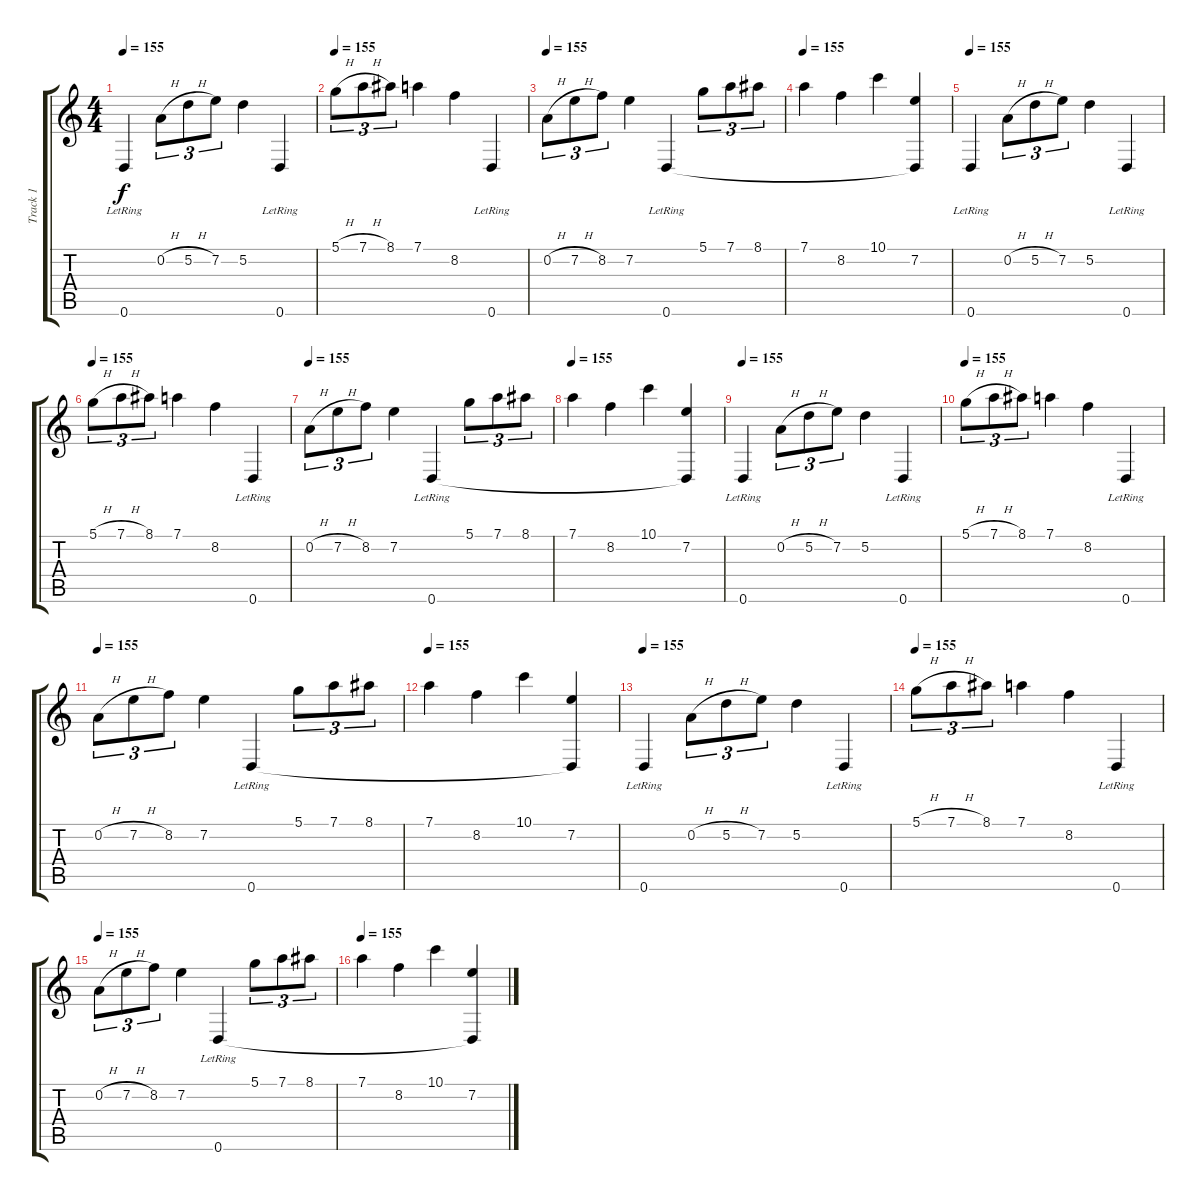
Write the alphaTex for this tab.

\track ("Track 1" "Track 1") {instrument electricguitarclean}
\staff {score tabs}
\tuning (D4 A3 F3 C3 G2 D2) {hide}
\ts (4 4)
\tempo 155
\clef g2
\ks c
0.6{lr}.4{dy f} 0.2{h}.8{tu (3 2)} 5.2{h}.8{tu (3 2)} 7.2.8{tu (3 2)} 5.2.4 0.6{lr}.4 |
\tempo 155
5.1{h}.8{tu (3 2)} 7.1{h}.8{tu (3 2)} 8.1.8{tu (3 2)} 7.1.4 8.2.4 0.6{lr}.4 |
\tempo 155
0.2{h}.8{tu (3 2)} 7.2{h}.8{tu (3 2)} 8.2.8{tu (3 2)} 7.2.4 0.6{lr}.4 5.1.8{tu (3 2)} 7.1.8{tu (3 2)} 8.1.8{tu (3 2)} |
\tempo 155
7.1.4 8.2.4 10.1.4 (7.2 0.6{t}).4 |
\tempo 155
0.6{lr}.4 0.2{h}.8{tu (3 2)} 5.2{h}.8{tu (3 2)} 7.2.8{tu (3 2)} 5.2.4 0.6{lr}.4 |
\tempo 155
5.1{h}.8{tu (3 2)} 7.1{h}.8{tu (3 2)} 8.1.8{tu (3 2)} 7.1.4 8.2.4 0.6{lr}.4 |
\tempo 155
0.2{h}.8{tu (3 2)} 7.2{h}.8{tu (3 2)} 8.2.8{tu (3 2)} 7.2.4 0.6{lr}.4 5.1.8{tu (3 2)} 7.1.8{tu (3 2)} 8.1.8{tu (3 2)} |
\tempo 155
7.1.4 8.2.4 10.1.4 (7.2 0.6{t}).4 |
\tempo 155
0.6{lr}.4 0.2{h}.8{tu (3 2)} 5.2{h}.8{tu (3 2)} 7.2.8{tu (3 2)} 5.2.4 0.6{lr}.4 |
\tempo 155
5.1{h}.8{tu (3 2)} 7.1{h}.8{tu (3 2)} 8.1.8{tu (3 2)} 7.1.4 8.2.4 0.6{lr}.4 |
\tempo 155
0.2{h}.8{tu (3 2)} 7.2{h}.8{tu (3 2)} 8.2.8{tu (3 2)} 7.2.4 0.6{lr}.4 5.1.8{tu (3 2)} 7.1.8{tu (3 2)} 8.1.8{tu (3 2)} |
\tempo 155
7.1.4 8.2.4 10.1.4 (7.2 0.6{t}).4 |
\tempo 155
0.6{lr}.4 0.2{h}.8{tu (3 2)} 5.2{h}.8{tu (3 2)} 7.2.8{tu (3 2)} 5.2.4 0.6{lr}.4 |
\tempo 155
5.1{h}.8{tu (3 2)} 7.1{h}.8{tu (3 2)} 8.1.8{tu (3 2)} 7.1.4 8.2.4 0.6{lr}.4 |
\tempo 155
0.2{h}.8{tu (3 2)} 7.2{h}.8{tu (3 2)} 8.2.8{tu (3 2)} 7.2.4 0.6{lr}.4 5.1.8{tu (3 2)} 7.1.8{tu (3 2)} 8.1.8{tu (3 2)} |
\tempo 155
7.1.4 8.2.4 10.1.4 (7.2 0.6{t}).4
